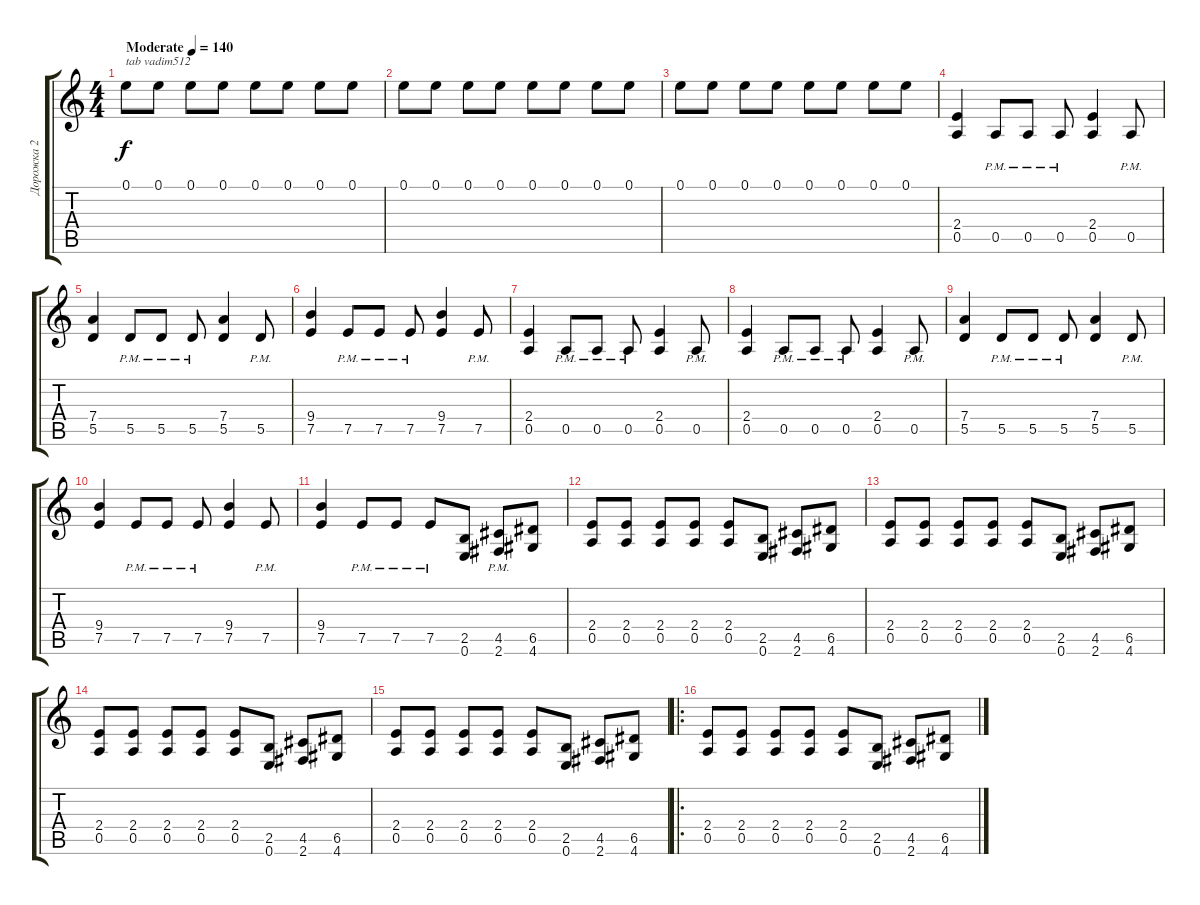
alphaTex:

\track ("Дорожка 2" "Дорожка 2") {instrument distortionguitar}
\staff {score tabs}
\tuning (E4 B3 G3 D3 A2 E2) {hide}
\ts (4 4)
\tempo (140 "Moderate")
\clef g2
\ks c
0.1.8{txt "tab vadim512" dy f instrument distortionguitar} 0.1.8 0.1.8 0.1.8 0.1.8 0.1.8 0.1.8 0.1.8 |
0.1.8 0.1.8 0.1.8 0.1.8 0.1.8 0.1.8 0.1.8 0.1.8 |
0.1.8 0.1.8 0.1.8 0.1.8 0.1.8 0.1.8 0.1.8 0.1.8 |
(2.4 0.5).4 0.5{pm}.8 0.5{pm}.8 0.5{pm}.8 (2.4 0.5).4 0.5{pm}.8 |
(7.4 5.5).4 5.5{pm}.8 5.5{pm}.8 5.5{pm}.8 (7.4 5.5).4 5.5{pm}.8 |
(9.4 7.5).4 7.5{pm}.8 7.5{pm}.8 7.5{pm}.8 (9.4 7.5).4 7.5{pm}.8 |
(2.4 0.5).4 0.5{pm}.8 0.5{pm}.8 0.5{pm}.8 (2.4 0.5).4 0.5{pm}.8 |
(2.4 0.5).4 0.5{pm}.8 0.5{pm}.8 0.5{pm}.8 (2.4 0.5).4 0.5{pm}.8 |
(7.4 5.5).4 5.5{pm}.8 5.5{pm}.8 5.5{pm}.8 (7.4 5.5).4 5.5{pm}.8 |
(9.4 7.5).4 7.5{pm}.8 7.5{pm}.8 7.5{pm}.8 (9.4 7.5).4 7.5{pm}.8 |
(9.4 7.5).4 7.5{pm}.8 7.5{pm}.8 7.5{pm}.8 (2.5 0.6).8 (4.5{pm} 2.6).8 (6.5 4.6).8 |
(2.4 0.5).8 (2.4 0.5).8 (2.4 0.5).8 (2.4 0.5).8 (2.4 0.5).8 (2.5 0.6).8 (4.5 2.6).8 (6.5 4.6).8 |
(2.4 0.5).8 (2.4 0.5).8 (2.4 0.5).8 (2.4 0.5).8 (2.4 0.5).8 (2.5 0.6).8 (4.5 2.6).8 (6.5 4.6).8 |
(2.4 0.5).8 (2.4 0.5).8 (2.4 0.5).8 (2.4 0.5).8 (2.4 0.5).8 (2.5 0.6).8 (4.5 2.6).8 (6.5 4.6).8 |
(2.4 0.5).8 (2.4 0.5).8 (2.4 0.5).8 (2.4 0.5).8 (2.4 0.5).8 (2.5 0.6).8 (4.5 2.6).8 (6.5 4.6).8 |
\ro
(2.4 0.5).8 (2.4 0.5).8 (2.4 0.5).8 (2.4 0.5).8 (2.4 0.5).8 (2.5 0.6).8 (4.5 2.6).8 (6.5 4.6).8
